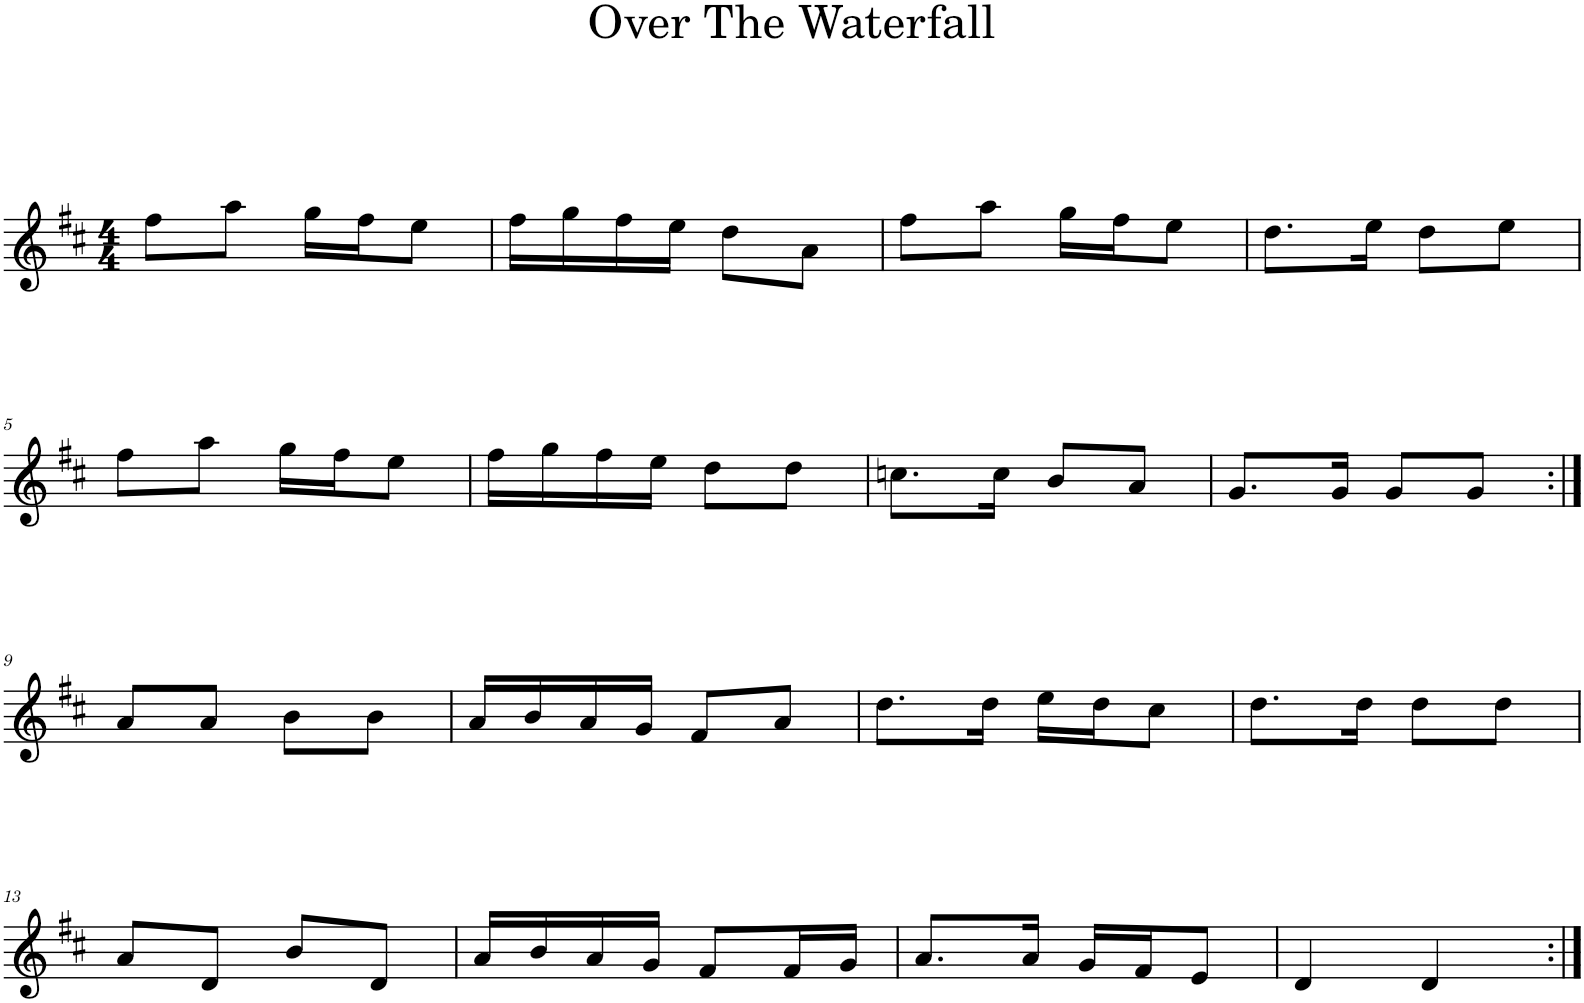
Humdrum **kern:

**kern
*part1
*staff1
*I"Piano
*I'Pno
*clefG2
*k[f#c#]
*D:
*M4/4
=1
8ff#\L
8aa\J
16gg\LL
16ff#\J
8ee\J
=2
16ff#\LL
16gg\
16ff#\
16ee\JJ
8dd\L
8a\J
=3
8ff#\L
8aa\J
16gg\LL
16ff#\J
8ee\J
=4
8.dd\L
16ee\Jk
8dd\L
8ee\J
!!LO:LB:g=z
=5
8ff#\L
8aa\J
16gg\LL
16ff#\J
8ee\J
=6
16ff#\LL
16gg\
16ff#\
16ee\JJ
8dd\L
8dd\J
=7
8.ccn\L
16cc\Jk
8b/L
8a/J
=8
8.g/L
16g/Jk
8g/L
8g/J
!!LO:LB:g=z
=9:|!
8a/L
8a/J
8b\L
8b\J
=10
16a/LL
16b/
16a/
16g/JJ
8f#/L
8a/J
=11
8.dd\L
16dd\Jk
16ee\LL
16dd\J
8cc#\J
=12
8.dd\L
16dd\Jk
8dd\L
8dd\J
!!LO:LB:g=z
=13
8a/L
8d/J
8b/L
8d/J
=14
16a/LL
16b/
16a/
16g/JJ
8f#/L
16f#/L
16g/JJ
=15
8.a/L
16a/Jk
16g/LL
16f#/J
8e/J
=16
4d/
4d/
=:|!
*-
